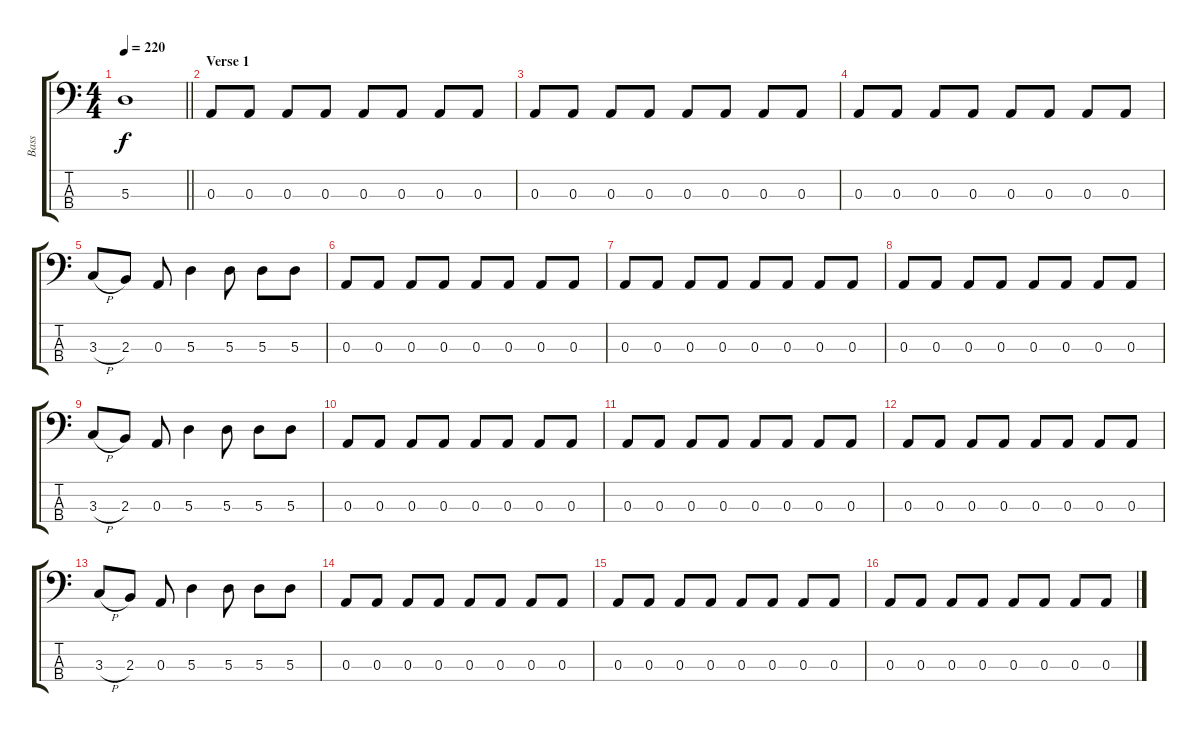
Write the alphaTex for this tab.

\track ("Bass" "Bass") {instrument electricbasspick}
\staff {score tabs}
\tuning (G2 D2 A1 E1) {hide}
\ts (4 4)
\tempo 220
\clef f4
\barLineRight lightlight
\ks c
5.3{t}.1{dy f} |
\section ("" "Verse 1")
0.3.8 0.3.8 0.3.8 0.3.8 0.3.8 0.3.8 0.3.8 0.3.8 |
0.3.8 0.3.8 0.3.8 0.3.8 0.3.8 0.3.8 0.3.8 0.3.8 |
0.3.8 0.3.8 0.3.8 0.3.8 0.3.8 0.3.8 0.3.8 0.3.8 |
3.3{h}.8 2.3.8 0.3.8 5.3.4 5.3.8 5.3.8 5.3.8 |
0.3.8 0.3.8 0.3.8 0.3.8 0.3.8 0.3.8 0.3.8 0.3.8 |
0.3.8 0.3.8 0.3.8 0.3.8 0.3.8 0.3.8 0.3.8 0.3.8 |
0.3.8 0.3.8 0.3.8 0.3.8 0.3.8 0.3.8 0.3.8 0.3.8 |
3.3{h}.8 2.3.8 0.3.8 5.3.4 5.3.8 5.3.8 5.3.8 |
0.3.8 0.3.8 0.3.8 0.3.8 0.3.8 0.3.8 0.3.8 0.3.8 |
0.3.8 0.3.8 0.3.8 0.3.8 0.3.8 0.3.8 0.3.8 0.3.8 |
0.3.8 0.3.8 0.3.8 0.3.8 0.3.8 0.3.8 0.3.8 0.3.8 |
3.3{h}.8 2.3.8 0.3.8 5.3.4 5.3.8 5.3.8 5.3.8 |
0.3.8 0.3.8 0.3.8 0.3.8 0.3.8 0.3.8 0.3.8 0.3.8 |
0.3.8 0.3.8 0.3.8 0.3.8 0.3.8 0.3.8 0.3.8 0.3.8 |
0.3.8 0.3.8 0.3.8 0.3.8 0.3.8 0.3.8 0.3.8 0.3.8
